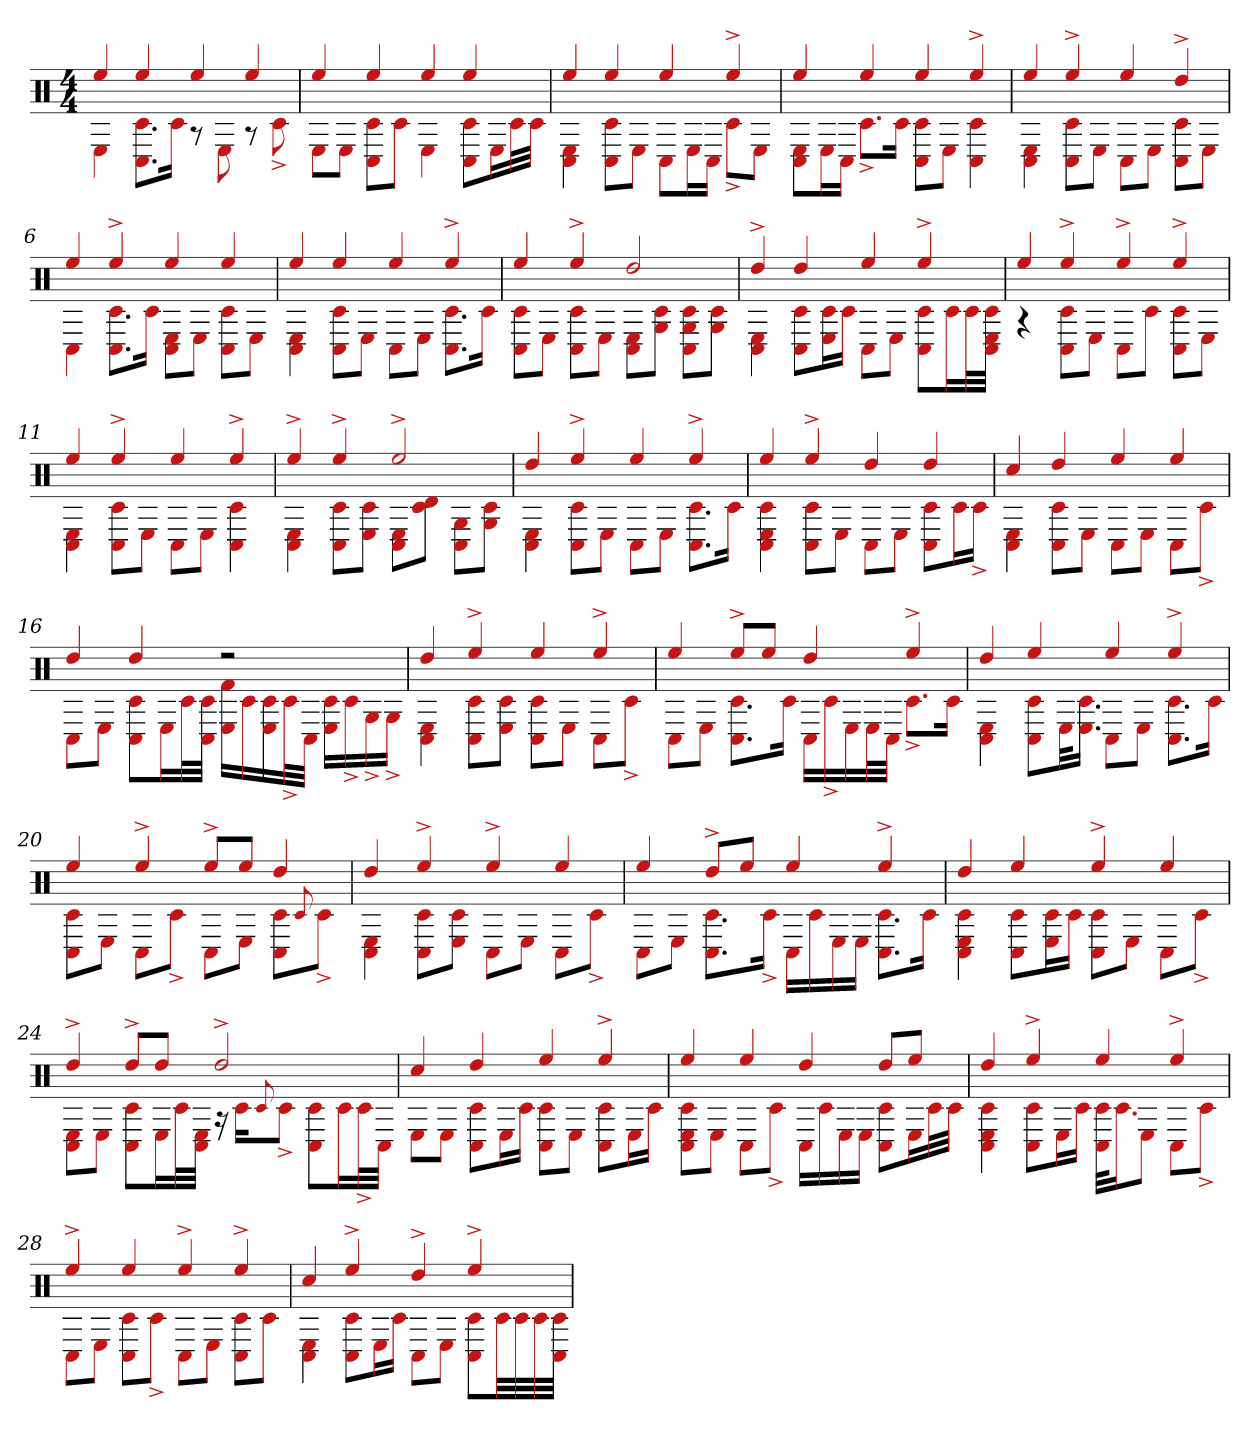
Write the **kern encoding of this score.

**kern
*part1
*staff1
*clefX
*k[]
*M4/4
=1
*^
4ee	4E
4ee	8.c# 8.C#L
.	16c#Jk
4ee	8r
.	8E
4ee	8r
.	8c#^
=2	=2
4ee	8EL
.	8EJ
4ee	8C# 8c#L
.	8c#J
4ee	4E
4ee	8C# 8c#L
.	16EL
.	32c#L
.	32c#JJJ
=3	=3
4ee	4C# 4E
4ee	8C# 8c#L
.	8EJ
4ee	8C#L
.	16EL
.	16C#JJ
4ee^	8c#^L
.	8EJ
=4	=4
4ee	8C# 8EL
.	16EL
.	16C#JJ
4ee	8.c#^L
.	16c#Jk
4ee	8C# 8c#L
.	8EJ
4ee^	4C# 4c#
=5	=5
4ee	4C# 4E
4ee^	8C# 8c#L
.	8EJ
4ee	8C#L
.	8EJ
4dd^	8C# 8c#L
.	8EJ
=6	=6
4ee	4C#
4ee^	8.C# 8.c#L
.	16c#Jk
4ee	8C# 8EL
.	8EJ
4ee	8C# 8c#L
.	8EJ
=7	=7
4ee	4C# 4E
4ee	8C# 8c#L
.	8EJ
4ee	8C#L
.	8EJ
4ee^	8.C# 8.c#L
.	16c#Jk
=8	=8
4ee	8c# 8C#L
.	8EJ
4ee^	8C# 8c#L
.	8EJ
2dd	8C# 8EL
.	8G 8c#J
.	8C# 8c# 8GL
.	8c# 8GJ
=9	=9
4dd^	4C# 4E
4dd	8C# 8c#L
.	16E 16c#L
.	16c#JJ
4ee	8C#L
.	8EJ
4ee^	8C# 8c#L
.	16c#L
.	32c#L
.	32c# 32C# 32EJJJ
=10	=10
4ee	4r
4ee^	8C# 8c#L
.	8EJ
4ee^	8C#L
.	8c#J
4ee^	8C# 8c#L
.	8EJ
=11	=11
4ee	4C# 4E
4ee^	8C# 8c#L
.	8EJ
4ee	8C#L
.	8EJ
4ee^	4C# 4c#
=12	=12
4ee^	4C# 4E
4ee^	8C# 8c#L
.	8E 8c#J
2ee^	8C# 8EL
.	8c# 8dJ
.	8C# 8GL
.	8c# 8GJ
=13	=13
4dd	4C# 4E
4ee^	8C# 8c#L
.	8EJ
4ee	8C#L
.	8EJ
4ee^	8.C# 8.c#L
.	16c#Jk
=14	=14
4ee	4C# 4E 4c#
4ee^	8C# 8c#L
.	8EJ
4dd	8C#L
.	8EJ
4dd	8c# 8C#L
.	16c#L
.	16c#^JJ
=15	=15
4cc#	4C# 4E
4dd	8C# 8c#L
.	8EJ
4ee	8C#L
.	8EJ
4ee	8C#L
.	8c#^J
=16	=16
4dd	8C#L
.	8EJ
4dd	8C# 8c#L
.	16EL
.	32c#L
.	32C# 32c#JJJ
2r	16E 16f#LL
.	16c#
.	16c# 16E
.	32c#^L
.	32C#JJJ
.	16E 16c#LL
.	16c#^
.	16G^
.	16G^JJ
=17	=17
4dd	4C# 4E
4ee^	8C# 8c#L
.	8E 8c#J
4ee	8c# 8C#L
.	8EJ
4ee^	8C#L
.	8c#^J
=18	=18
4ee	8C#L
.	8EJ
8ee^L	8.C# 8.c#L
8eeJ	.
.	16c#Jk
4dd	16C#LL
.	16c#^
.	16E
.	32EL
.	32C#JJJ
4ee^	8.c#^L
.	16c#Jk
=19	=19
4dd	4C# 4E
4ee	8c# 8C#L
.	32EkL
.	16.c# 16.EJJ
4ee	8C#L
.	8EJ
4ee^	8.c# 8.C#L
.	16c#Jk
=20	=20
4ee	8C# 8c#L
.	8EJ
4ee^	8C#L
.	8c#^J
8ee^L	8C#L
8eeJ	8EJ
4dd	8C# 8c#L
.	8qqc#
.	8c#^J
=21	=21
4dd	4E 4C#
4ee^	8C# 8c#L
.	8E 8c#J
4ee^	8C#L
.	8EJ
4ee	8C#L
.	8c#^J
=22	=22
4ee	8C#L
.	8EJ
8dd^L	8.C# 8.c#L
8eeJ	.
.	16c#^Jk
4ee	16C#LL
.	16c#
.	16E
.	16EJJ
4ee^	8.C# 8.c#L
.	16c#Jk
=23	=23
4dd	4C# 4c# 4E
4ee	8C# 8c#L
.	16E 16c#L
.	16c#JJ
4ee^	8C# 8c#L
.	8EJ
4ee	8C#L
.	8c#^J
=24	=24
4dd^	8C# 8EL
.	8EJ
8dd^L	8C# 8c#L
8ddJ	16EL
.	32c#L
.	32C# 32EJJJ
2dd^	16r
.	16c#KL
.	8qqc#
.	8c#^J
.	8C# 8c#L
.	16c#L
.	32c#^L
.	32C#JJJ
=25	=25
4cc#	8EL
.	8EJ
4dd	8C# 8c#L
.	16EL
.	16c#JJ
4ee	8C# 8c#L
.	8EJ
4ee^	8C# 8c#L
.	16EL
.	16c#JJ
=26	=26
4ee	8C# 8c# 8EL
.	8EJ
4ee	8C#L
.	8c#^J
4dd	16C#LL
.	16c#
.	16E
.	16EJJ
8ddL	8C# 8c#L
8eeJ	16EL
.	32c#L
.	32c#JJJ
=27	=27
4dd	4C# 4E 4c#
4ee^	8C# 8c#L
.	16EL
.	16c#JJ
4ee	32C# 32c#KLL
.	16.c#J
.	8EJ
4ee^	8C#L
.	8c#^J
=28	=28
4ee^	8C#L
.	8EJ
4ee	8C# 8c#L
.	8c#^J
4ee^	8C#L
.	8EJ
4ee^	8C# 8c#L
.	8c#J
=29	=29
4cc#	4C# 4E
4ee^	8C# 8c#L
.	16EL
.	16c#JJ
4dd^	8C#L
.	8EJ
4ee^	8C# 8c#L
.	32c#LL
.	32c#
.	32c#
.	32C# 32c#JJJ
*v	*v
=
*-
